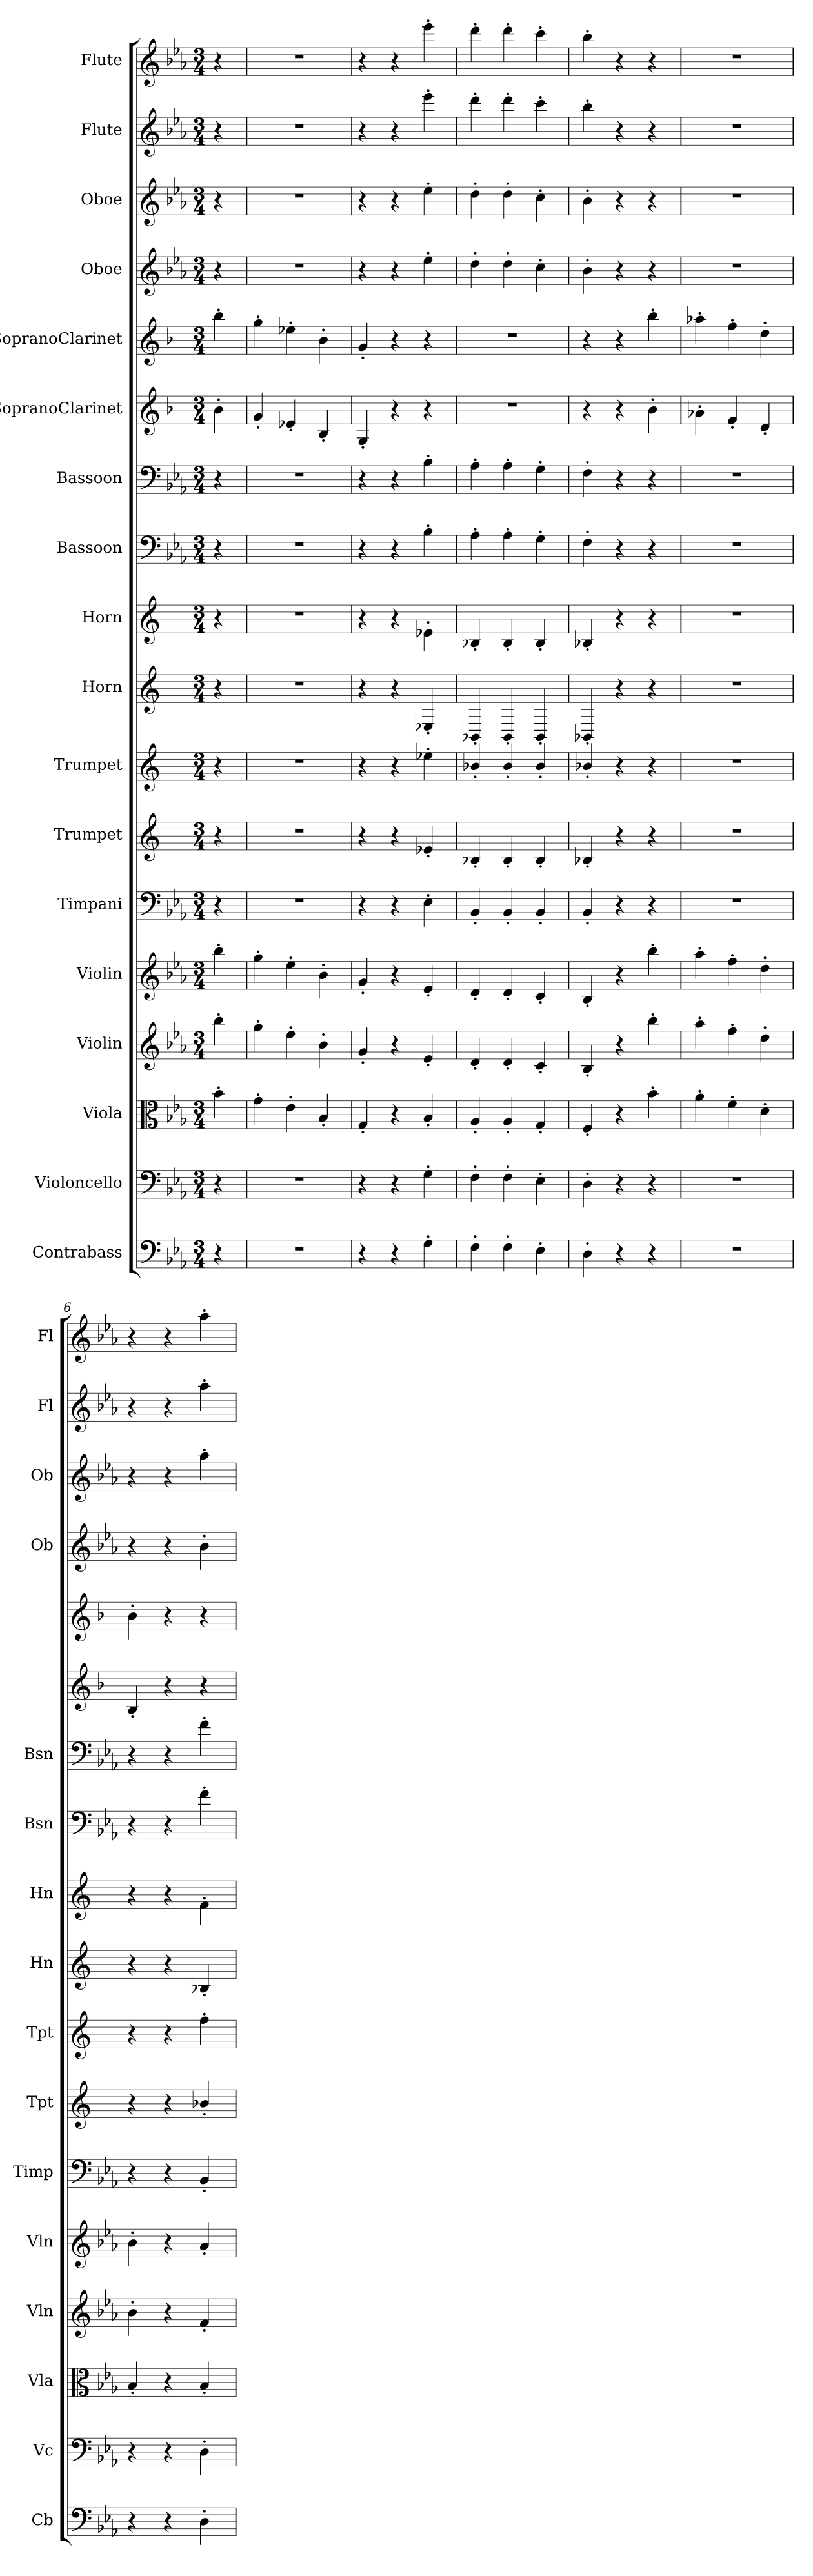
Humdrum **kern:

**kern	**kern	**kern	**kern	**kern	**kern	**kern	**kern	**kern	**kern	**kern	**kern	**kern	**kern	**kern	**kern	**kern	**kern
*part18	*part17	*part16	*part15	*part14	*part13	*part12	*part11	*part10	*part9	*part8	*part7	*part6	*part5	*part4	*part3	*part2	*part1
*staff18	*staff17	*staff16	*staff15	*staff14	*staff13	*staff12	*staff11	*staff10	*staff9	*staff8	*staff7	*staff6	*staff5	*staff4	*staff3	*staff2	*staff1
*I"Contrabass	*I"Violoncello	*I"Viola	*I"Violin	*I"Violin	*I"Timpani	*I"Trumpet	*I"Trumpet	*I"Horn	*I"Horn	*I"Bassoon	*I"Bassoon	*I"SopranoClarinet	*I"SopranoClarinet	*I"Oboe	*I"Oboe	*I"Flute	*I"Flute
*I'Cb	*I'Vc	*I'Vla	*I'Vln	*I'Vln	*I'Timp	*I'Tpt	*I'Tpt	*I'Hn	*I'Hn	*I'Bsn	*I'Bsn	*	*	*I'Ob	*I'Ob	*I'Fl	*I'Fl
*clefF4	*clefF4	*clefC3	*clefG2	*clefG2	*clefF4	*clefG2	*clefG2	*clefG2	*clefG2	*clefF4	*clefF4	*clefG2	*clefG2	*clefG2	*clefG2	*clefG2	*clefG2
*k[b-e-a-]	*k[b-e-a-]	*k[b-e-a-]	*k[b-e-a-]	*k[b-e-a-]	*k[b-e-a-]	*k[]	*k[]	*k[]	*k[]	*k[b-e-a-]	*k[b-e-a-]	*k[b-]	*k[b-]	*k[b-e-a-]	*k[b-e-a-]	*k[b-e-a-]	*k[b-e-a-]
*M3/4	*M3/4	*M3/4	*M3/4	*M3/4	*M3/4	*M3/4	*M3/4	*M3/4	*M3/4	*M3/4	*M3/4	*M3/4	*M3/4	*M3/4	*M3/4	*M3/4	*M3/4
=	=	=	=	=	=	=	=	=	=	=	=	=	=	=	=	=	=
4r	4r	4b-'\	4bb-'\	4bb-'\	4r	4r	4r	4r	4r	4r	4r	4b-'\	4bb-'\	4r	4r	4r	4r
=1	=1	=1	=1	=1	=1	=1	=1	=1	=1	=1	=1	=1	=1	=1	=1	=1	=1
2.r	2.r	4g'\	4gg'\	4gg'\	2.r	2.r	2.r	2.r	2.r	2.r	2.r	4g'/	4gg'\	2.r	2.r	2.r	2.r
.	.	4e-'\	4ee-'\	4ee-'\	.	.	.	.	.	.	.	4e-X'/	4ee-X'\	.	.	.	.
.	.	4B-'/	4b-'\	4b-'\	.	.	.	.	.	.	.	4B-'/	4b-'\	.	.	.	.
=2	=2	=2	=2	=2	=2	=2	=2	=2	=2	=2	=2	=2	=2	=2	=2	=2	=2
4r	4r	4G'/	4g'/	4g'/	4r	4r	4r	4r	4r	4r	4r	4G'/	4g'/	4r	4r	4r	4r
4r	4r	4r	4r	4r	4r	4r	4r	4r	4r	4r	4r	4r	4r	4r	4r	4r	4r
4G'\	4G'\	4B-'/	4e-'/	4e-'/	4E-'\	4e-X'/	4ee-X'\	4E-X'/	4e-X'\	4B-'\	4B-'\	4r	4r	4ee-'\	4ee-'\	4eee-'\	4eee-'\
=3	=3	=3	=3	=3	=3	=3	=3	=3	=3	=3	=3	=3	=3	=3	=3	=3	=3
4F'\	4F'\	4A-'/	4d'/	4d'/	4BB-'/	4B-X'/	4b-X'/	4BB-X'/	4B-X'/	4A-'\	4A-'\	2.r	2.r	4dd'\	4dd'\	4ddd'\	4ddd'\
4F'\	4F'\	4A-'/	4d'/	4d'/	4BB-'/	4B-'/	4b-'/	4BB-'/	4B-'/	4A-'\	4A-'\	.	.	4dd'\	4dd'\	4ddd'\	4ddd'\
4E-'\	4E-'\	4G'/	4c'/	4c'/	4BB-'/	4B-'/	4b-'/	4BB-'/	4B-'/	4G'\	4G'\	.	.	4cc'\	4cc'\	4ccc'\	4ccc'\
=4	=4	=4	=4	=4	=4	=4	=4	=4	=4	=4	=4	=4	=4	=4	=4	=4	=4
4D'\	4D'\	4F'/	4B-'/	4B-'/	4BB-'/	4B-X'/	4b-X'/	4BB-X'/	4B-X'/	4F'\	4F'\	4r	4r	4b-'\	4b-'\	4bb-'\	4bb-'\
4r	4r	4r	4r	4r	4r	4r	4r	4r	4r	4r	4r	4r	4r	4r	4r	4r	4r
4r	4r	4b-'\	4bb-'\	4bb-'\	4r	4r	4r	4r	4r	4r	4r	4b-'\	4bb-'\	4r	4r	4r	4r
=5	=5	=5	=5	=5	=5	=5	=5	=5	=5	=5	=5	=5	=5	=5	=5	=5	=5
2.r	2.r	4a-'\	4aa-'\	4aa-'\	2.r	2.r	2.r	2.r	2.r	2.r	2.r	4a-X'\	4aa-X'\	2.r	2.r	2.r	2.r
.	.	4f'\	4ff'\	4ff'\	.	.	.	.	.	.	.	4f'/	4ff'\	.	.	.	.
.	.	4d'\	4dd'\	4dd'\	.	.	.	.	.	.	.	4d'/	4dd'\	.	.	.	.
=6	=6	=6	=6	=6	=6	=6	=6	=6	=6	=6	=6	=6	=6	=6	=6	=6	=6
4r	4r	4B-'/	4b-'\	4b-'\	4r	4r	4r	4r	4r	4r	4r	4B-'/	4b-'\	4r	4r	4r	4r
4r	4r	4r	4r	4r	4r	4r	4r	4r	4r	4r	4r	4r	4r	4r	4r	4r	4r
4D'\	4D'\	4B-'/	4f'/	4a-'/	4BB-'/	4b-X'/	4ff'\	4B-X'/	4f'\	4f'\	4f'\	4r	4r	4b-'\	4aa-'\	4aa-'\	4aa-'\
=	=	=	=	=	=	=	=	=	=	=	=	=	=	=	=	=	=
*-	*-	*-	*-	*-	*-	*-	*-	*-	*-	*-	*-	*-	*-	*-	*-	*-	*-
